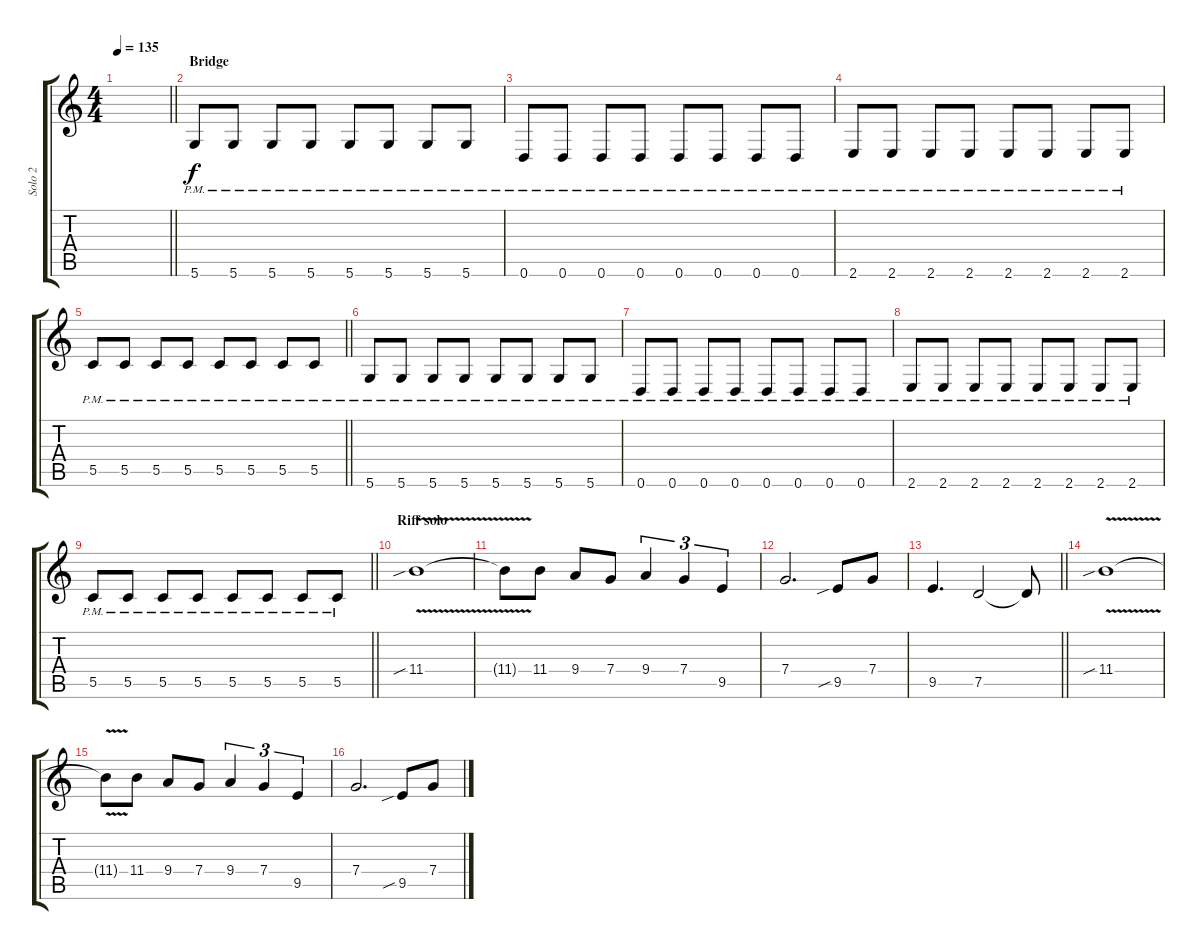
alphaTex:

\track ("Solo 2" "Solo 2") {instrument overdrivenguitar}
\staff {score tabs}
\tuning (D4 A3 F3 C3 G2 D2) {hide}
\ts (4 4)
\tempo 135
\clef g2
\barLineRight lightlight
\ks aminor
|
\section ("" "Bridge")
5.6{pm}.8 5.6{pm}.8 5.6{pm}.8 5.6{pm}.8 5.6{pm}.8 5.6{pm}.8 5.6{pm}.8 5.6{pm}.8 |
0.6{pm}.8 0.6{pm}.8 0.6{pm}.8 0.6{pm}.8 0.6{pm}.8 0.6{pm}.8 0.6{pm}.8 0.6{pm}.8 |
2.6{pm}.8 2.6{pm}.8 2.6{pm}.8 2.6{pm}.8 2.6{pm}.8 2.6{pm}.8 2.6{pm}.8 2.6{pm}.8 |
\barLineRight lightlight
5.5{pm}.8 5.5{pm}.8 5.5{pm}.8 5.5{pm}.8 5.5{pm}.8 5.5{pm}.8 5.5{pm}.8 5.5{pm}.8 |
5.6{pm}.8 5.6{pm}.8 5.6{pm}.8 5.6{pm}.8 5.6{pm}.8 5.6{pm}.8 5.6{pm}.8 5.6{pm}.8 |
0.6{pm}.8 0.6{pm}.8 0.6{pm}.8 0.6{pm}.8 0.6{pm}.8 0.6{pm}.8 0.6{pm}.8 0.6{pm}.8 |
2.6{pm}.8 2.6{pm}.8 2.6{pm}.8 2.6{pm}.8 2.6{pm}.8 2.6{pm}.8 2.6{pm}.8 2.6{pm}.8 |
\barLineRight lightlight
5.5{pm}.8 5.5{pm}.8 5.5{pm}.8 5.5{pm}.8 5.5{pm}.8 5.5{pm}.8 5.5{pm}.8 5.5{pm}.8 |
\section ("" "Riff solo")
11.4{v sib}.1 |
11.4{t}.8 11.4.8 9.4.8 7.4.8 9.4.4{tu (3 2)} 7.4.4{tu (3 2)} 9.5.4{tu (3 2)} |
7.4.2{d} 9.5{sib}.8 7.4.8 |
\barLineRight lightlight
9.5.4{d} 7.5.2 7.5{t}.8 |
11.4{v sib}.1 |
11.4{t}.8 11.4.8 9.4.8 7.4.8 9.4.4{tu (3 2)} 7.4.4{tu (3 2)} 9.5.4{tu (3 2)} |
7.4.2{d} 9.5{sib}.8 7.4.8
